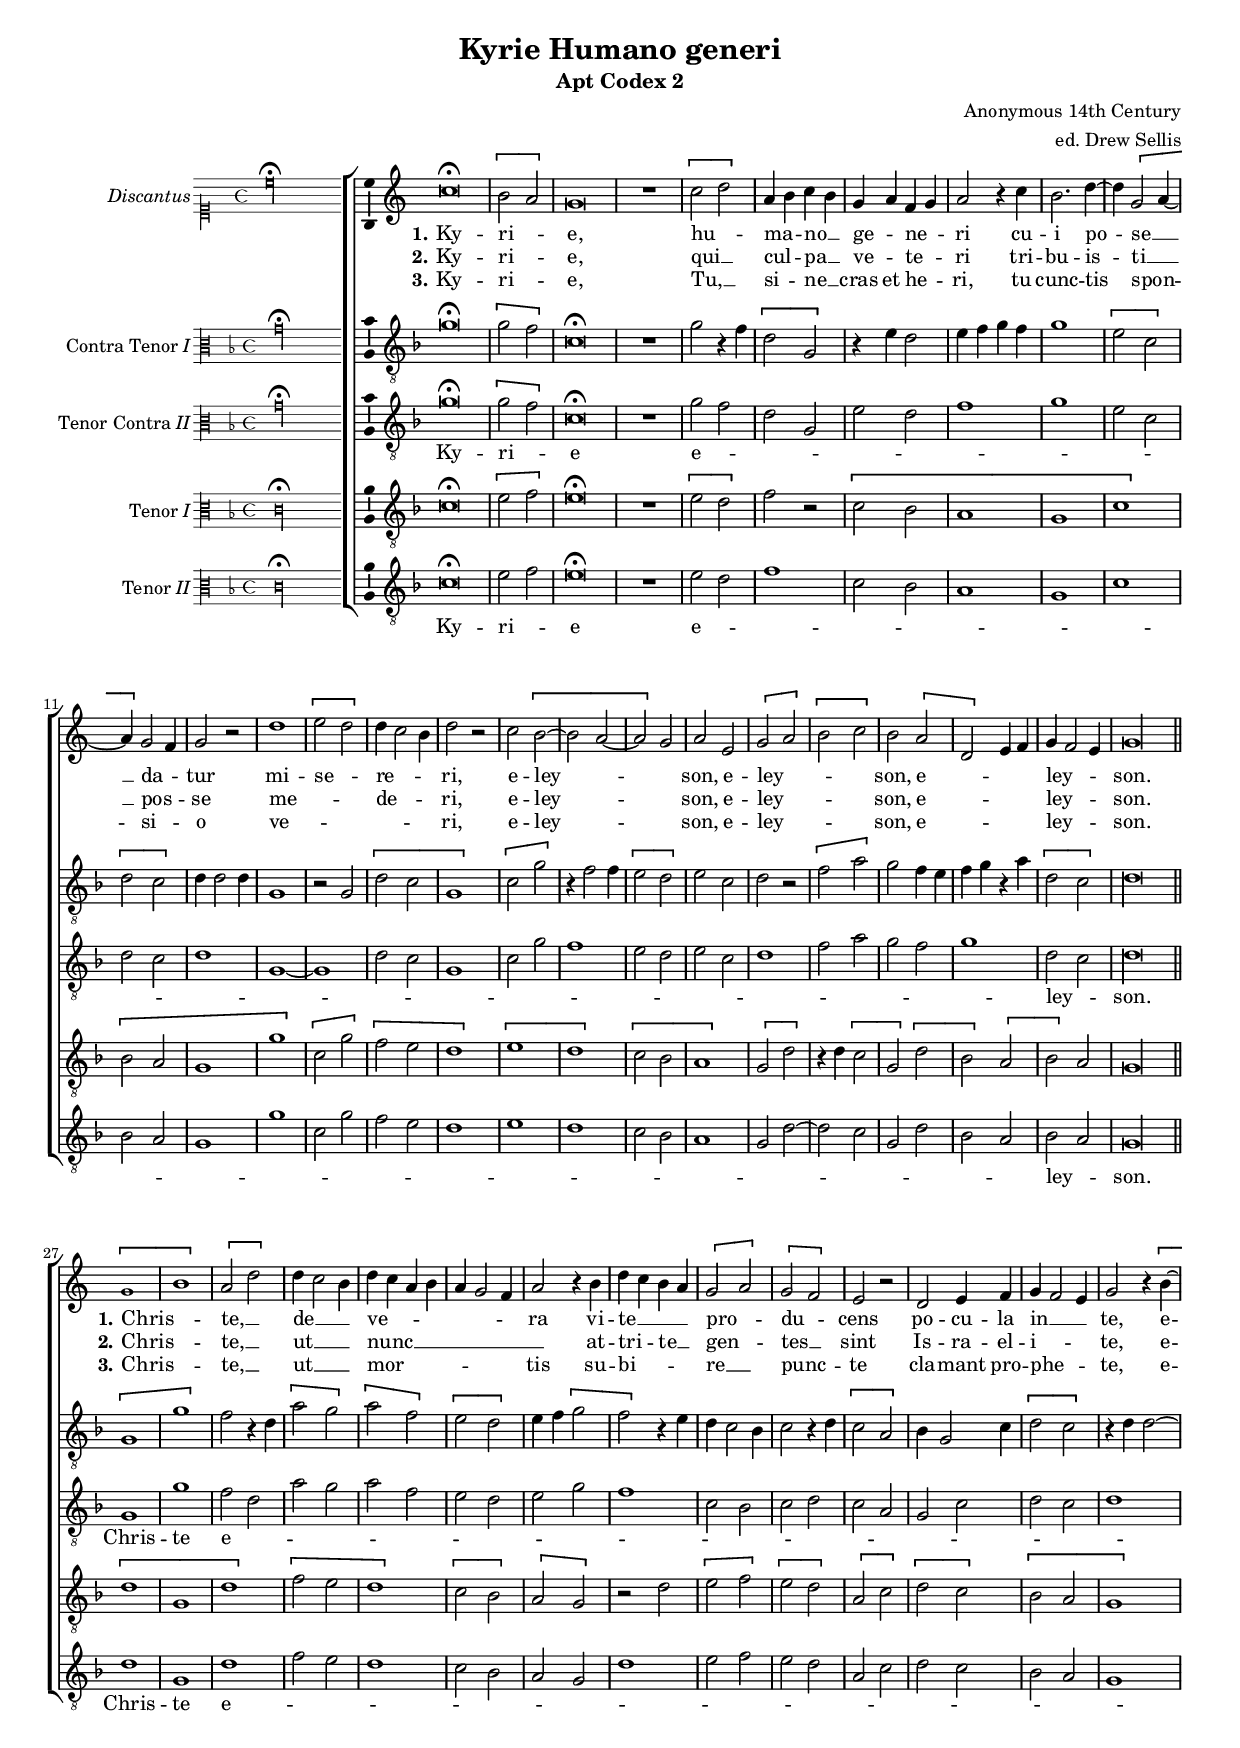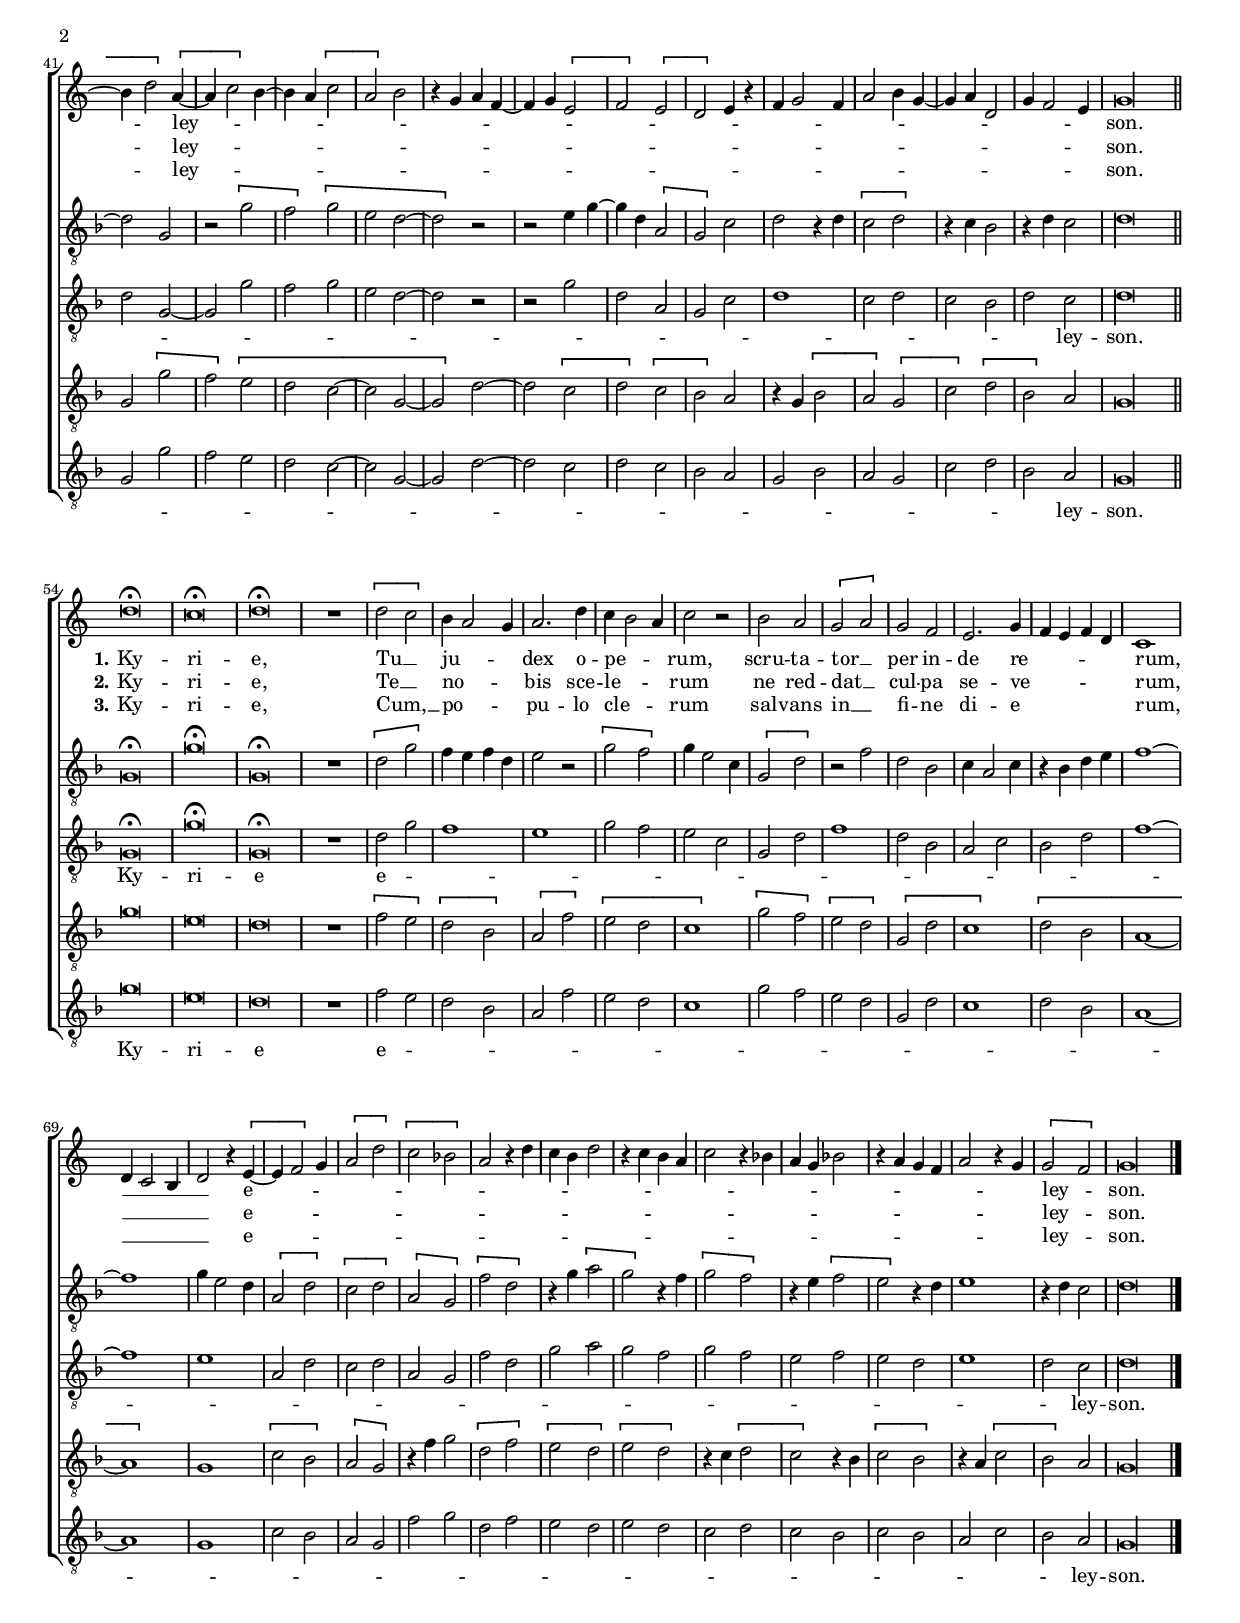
\version "2.24.4"

\header {
  title = "Kyrie Humano generi"
  subtitle = "Apt Codex 2"
  composer = "Anonymous 14th Century"
  arranger = "ed. Drew Sellis"
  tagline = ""
  pdftitle = "Kyrie humano generi apt 2"
}

\paper {
  % Add space for instrument names
  indent = 10\mm
  system-system-spacing =
    #'((basic-distance . 10) 
       (minimum-distance . 6)
       (padding . 3)
       (stretchability . 150)) % defaults: 12, 8, 1, 60
}


#(set-global-staff-size 16)

global = {
  \time 2/2
}

finalLong = {
  \override Staff.TimeSignature.stencil = ##f
  \time 8/2
}

finalBreve = {
  \override Staff.TimeSignature.stencil = ##f
  \time 4/2
}

small =
#(define-music-function (music) (ly:music?)
   #{
     \tweak font-size -2
     #music
   #})

ficta = { \once \set suggestAccidentals = ##t }

discNotes = \relative {
  \finalBreve
  c''\breve\fermata | \time 2/2
  \[b2 a\] | \finalBreve
  g\breve | \time 2/2
  R1 |
  \[c2 d\] |
  a4 b c b |
  g4 a f g |
  a2 r4 c |
  b2. d4~ |
  d4 \[g,2 a4~ |
  a4\] g2 f4 |
  g2 r |
  d'1 |
  \[e2 d\] |
  d4 c2 b4 |
  d2 r |
  c2 \[b~ |
  b2 a~ |
  a2\] g |
  a2 e |
  \[g2 a\] |
  \[b2 c\] |
  b2 \[a |
  d,2\] e4 f |
  g4 f2 e4 | \finalLong
  g\longa \bar "||" \time 2/2
  \[\small g1 |
  b1\] |
  \[a2 d\] |
  d4 c2 b4 |
  d4 c a b |
  a4 g2 f4 |
  a2 r4 b |
  d4 c b a |
  \[g2 a\] |
  \[g2 f\] |
  e2 r |
  d2 e4 f |
  g4 f2 e4 |
  g2 r4 \[b4~ |
  b4 d2\] \[a4~ |
  a4 c2\] b4~ |
  b4 a \[c2 |
  a2\] b |
  r4 g a f~ |
  f4 g \[e2 |
  f2\] \[e |
  d2\] e4 r |
  f4 g2 f4 |
  a2 b4 g~ |
  g4 a d,2 |
  g4 f2 e4 | \finalLong
  g\longa \bar "||" \break \finalBreve
  d'\breve\fermata |
  c\breve\fermata |
  d\breve\fermata | \time 2/2
  R1 |
  \[d2 c\] |
  b4 a2 g4 |
  a2. d4 |
  c4 b2 a4 |
  c2 r |
  b2 a |
  \[g2 a\] |
  g2 f |
  e2. g4 |
  f4 e f d |
  c1 |
  d4 c2 b4 |
  d2 r4 \[e~ |
  e4 f2\] g4 |
  \[a2 d\] | 
  \[c2 bes\] |
  a2 r4 d |
  c4 b d2 |
  r4 c b a |
  c2 r4 bes |
  a4 g bes2 |
  r4 a g f |
  a2 r4 g |
  \[g2 f\] | \finalLong
  g\longa
}
discWordsOne = \lyricmode { 
  \set stanza = "1."
  Ky -- ri -- _ e,
  hu -- _ ma -- _ no __ _ ge -- _ ne -- _ ri
  cu -- i po -- se __ _ da -- _ tur mi -- se -- _ re -- _ _ ri,
  e -- ley -- _ _ son, e -- ley -- _ _ _ son, e -- _ _ _ ley -- _ _ son.
  \set stanza = "1."
  Chris -- _ te, __ _
  de __ _ _ ve -- _ _ _ _ _ _ ra vi -- te __ _ _ _ 
  pro -- _ du -- _ cens po -- cu -- la in __ _ _ te,
  e -- _ ley -- \repeat unfold 26 { _ } son.
  \set stanza = "1."
  Ky -- ri -- e, 
  Tu __ _ ju -- _ _ dex o -- pe -- _ _ rum,
  scru -- ta -- tor __ _ per in -- de re -- _ _ _ _ rum, __ _ _ _ _ 
  e -- \repeat unfold 24 { _ } ley -- _ son.
}

discWordsTwo = \lyricmode { 
  \set stanza = "2."
  Ky -- ri -- _ e,
  qui __ _ cul -- _ pa __ _ ve -- _ te -- _ ri
  tri -- bu -- is -- ti __ _ pos -- _ se me -- _ _ de -- _ _ ri,
  e -- ley -- _ _ son, e -- ley -- _ _ _ son, e -- _ _ _ ley -- _ _ son.
  \set stanza = "2."
  Chris -- _ te, __ _
  ut __ _ _ nunc __ _ _ _ _ _ _ _ at -- tri -- _ te __ _
  gen -- _ tes __ _ sint Is -- ra -- el -- i -- _ _ te,
  e -- _ ley -- \repeat unfold 26 { _ } son.
  \set stanza = "2."
  Ky -- ri -- e,
  Te __ _ no -- _ _ bis sce -- le -- _ _ rum
  ne red -- dat __ _ cul -- pa se -- ve -- _ _ _ _ rum, __ _ _ _ _ 
  e -- \repeat unfold 24 { _ } ley -- _ son.
}

discWordsThree = \lyricmode { 
  \set stanza = "3."
  Ky -- ri -- _ e,
  Tu, __ _ si -- _ ne __ _ cras et he -- _ ri,
  tu cunc -- tis spon -- _ si -- _ o ve -- _ _ _ _ _ ri,
  e -- ley -- _ _ son, e -- ley -- _ _ _ son, e -- _ _ _ ley -- _ _ son.
  \set stanza = "3."
  Chris -- _ te, __ _
  ut __ _ _ mor -- _ _ _ _ _ _ tis su -- bi -- _ _ _ re __ _
  punc -- _ te cla -- mant pro -- phe -- _ _ te,
  e -- _ ley -- \repeat unfold 26 { _ } son.
  \set stanza = "3."
  Ky -- ri -- e,
  Cum, __ _ po -- _ _ pu -- lo cle -- _ _ rum
  sal -- vans in __ _ fi -- ne di -- e _ _ _ _ rum, __ _ _ _ _ 
  e -- \repeat unfold 24 { _ } ley -- _ son.
}

contraOneNotes = \relative { \clef "treble_8" \key f \major
  \finalBreve                            
  g'\breve\fermata |  \time 2/2
  \[g2 f\] | \finalBreve
  c\breve\fermata | \time 2/2
  R1 |
  g'2 r4 f |
  \[d2 g,\] |
  r4 e' d2 |
  e4 f g f |
  g1 |
  \[e2 c\] |
  \[d2 c\] |
  d4 2 4 |
  g,1 |
  r2 g |
  \[d'2 c |
  g1\] |
  \[c2 g'\] |
  r4 f2 4 |
  \[e2 d\] |
  e2 c |
  d2 r |
  \[f2 a\] |
  g2 f4 e |
  f4 g r a |
  \[d,2 c\] | \finalLong \time 2/2
  d\longa \bar "||"
  \[g,1 |
  g'1\] |
  f2 r4 d |
  \[a'2 g\] |
  \[a2 f\] |
  \[e2 d\] |
  e4 f \[g2 |
  f2\] r4 e |
  d4 c2 bes4 |
  c2 r4 d |
  \[c2 a\] |
  bes4 g2 c4 |
  \[d2 c\] |
  r4 d d2~ |
  d2 g, |
  r2 \[g'2 |
  f2\] \[g |
  e2 d~ |
  d2\] r2 |
  r2 e4 g~ |
  g4 d \[a2 |
  g2\] c |
  d2 r4 d |
  \[c2 d\] |
  r4 c bes2 |
  r4 d c2 | \finalLong
  d\longa \bar "||" \break \finalBreve
  g,\breve\fermata |
  g'\breve\fermata |
  g,\breve\fermata | \time 2/2
  R1 |
  \[d'2 g\] |
  f4 e f d |
  e2 r |
  \[g2 f\] |
  g4 e2 c4 |
  \[g2 d'\] |
  r2 f |
  d2 bes |
  c4 a2 c4 |
  r4 bes d e |
  f1~ |
  f1 |
  g4 e2 d4 |
  \[a2 d\] |
  \[c2 d\] |
  \[a2 g\] |
  \[f'2 d\] |
  r4 g \[a2 |
  g2\] r4 f |
  \[g2 f\] |
  r4 e \[f2 |
  e2\] r4 d |
  e1 |
  r4 d c2 | \finalLong
  d\longa \bar "|."
  
}

contraTwoNotes = \relative { \clef "treble_8" \key f \major
   \finalBreve
  g'\breve\fermata | \time 2/2
  \[g2 f\] | \finalBreve
  c\breve\fermata | \time 2/2
  R1 |
  g'2 f |
  d2 g, |
  e'2 d |
  f1 |
  g1 |
  e2 c |
  d2 c |
  d1 |
  g,1~ |
  g1 |
  d'2 c |
  g1 |
  c2 g'2 |
  f1 |
  e2 d |
  e2 c |
  d1 |
  f2 a |
  g2 f |
  g1 |
  d2 c | \finalLong
  d\longa \bar "||" \break
  g,1 |
  g'1 |
  f2 d2 |
  a'2 g |
  a2 f |
  e2 d |
  e2 g |
  f1 |
  c2 bes |
  c2 d |
  c2 a |
  g2 c |
  d2 c |
  d1 |
  d2 g,~ |
  g2 g'2 |
  f2 g |
  e2 d~ |
  d2 r |
  r2 g  |
  d2 a |
  g c |
  d1 |
  c2 d |
  c2 bes |
  d2 c | \finalLong
  d\longa \bar "||" \finalBreve
  g,\breve\fermata |
  g'\breve\fermata |
  g,\breve\fermata | \time 2/2
  R1 |
  d'2 g |
  f1 |
  e1 |
  g2 f |
  e2 c |
  g2 d' |
  f1 |
  d2 bes |
  a2 c |
  bes2 d |
  f1~ |
  f1 |
  e1 |
  a,2 d |
  c2 d |
  a2 g |
  f'2 d |
  g2 a |
  g2 f |
  g2 f |
  e2 f |
  e2 d |
  e1 |
  d2 c | \finalLong
  d\longa \bar "|."
}

contraTwoWords = \lyricmode {
  Ky -- ri -- _ e e -- \repeat unfold 39 { _ } ley -- _ son.
  Chris -- te e -- \repeat unfold 45 { _ } ley -- son.
  Ky -- ri -- e e -- \repeat unfold 46 { _ } ley -- son.
}

tenorOneNotes = \relative { \clef "treble_8" \key f \major
  \finalBreve
  c'\breve\fermata |  \time 2/2
  \[e2 f\] | \finalBreve
  e\breve\fermata | \time 2/2
  R1 |
  \[e2 d\] |
  f2 r |
  \[c2 bes |
  a1 |
  g1 |
  c1\] |
  \[bes2 a |
  g1 |
  g'1\] |
  \[c,2 g'\] |
  \[f2 e |
  d1\] |
  \[e1 |
  d1\] |
  \[c2 bes2 |
  a1\] |
  \[g2 d'2\] |
  r4 d \[c2 |
  g2\] \[d'2 |
  bes2\] \[a |
  bes2\] a | \finalLong
  g\longa \bar "||" \time 2/2
  \[d'1 |
  g,1 |
  d'1\] |
  \[f2 e |
  d1\] |
  \[c2 bes\] |
  \[a2 g\] |
  r2 d' |
  \[e2 f\] |
  \[e2 d\] |
  \[a2 c\] |
  \[d2 c\] |
  \[bes2 a |
  g1\] |
  g2 \[g' |
  f2\] \[e |
  d2 c~ |
  c2 g2~ |
  g2\] d'~ |
  d2 \[c |
  d2\] \[c |
  bes2\] a |
  r4 g \[bes2 |
  a\] \[g |
  c2\] \[d |
  bes2\] a | \finalLong
  g\longa \bar "||" \finalBreve
  g'\breve |
  e\breve |
  d\breve | \time 2/2
  R1 |
  \[f2 e\] |
  \[d2 bes\] |
  \[a2 f'\] |
  \[e2 d |
  c1\] |
  \[g'2 f\] |
  \[e2 d\] |
  \[g,2 d' |
  c1\] |
  \[d2 bes |
  a1~ |
  a1\] |
  g1 |
  \[c2 bes\] |
  \[a2 g\] |
  r4 f' g2 |
  \[d2 f\] |
  \[e2 d\] |
  \[e2 d\] |
  r4 c \[d2 |
  c2\]  r4 bes |
  \[c2 bes\] |
  r4 a \[c2 |
  bes2\] a | \finalLong
  g\longa \bar "|."
}

tenorTwoNotes = \relative { \clef "treble_8" \key f \major
  \finalBreve
  c'\breve\fermata |  \time 2/2
  e2 f | \finalBreve
  e\breve \fermata |
  R1 |
  e2 d |
  f1 |
  c2 bes |
  a1 |
  g1 |
  c1 |
  bes2 a |
  g1 |
  g'1 |
  c,2 g' |
  f2 e |
  d1 |
  e1 |
  d1 |
  c2 bes |
  a1 |
  g2 d'~ |
  d2 c |
  g2 d' |
  bes2 a |
  bes2 a | \finalLong
  g\longa \bar "||" \time 2/2
  d'1 |
  g,1 |
  d'1 |
  f2 e |
  d1 |
  c2 bes |
  a2 g |
  d'1 |
  e2 f |
  e2 d |
  a2 c |
  d2 c |
  bes2 a |
  g1 |
  g2 g'2 |
  f2 e |
  d2 c~ |
  c2 g~ |
  g2 d'2~ |
  d2 c |
  d2 c |
  bes2 a |
  g2 bes |
  a2 g |
  c2 d |
  bes2 a | \finalLong
  g\longa \bar "||" \break \finalBreve
  g'\breve |
  e\breve |
  d\breve |
  R1 |
  f2 e |
  d2 bes |
  a2 f' |
  e2 d |
  c1 |
  g'2 f |
  e2 d |
  g,2 d' |
  c1 |
  d2 bes |
  a1 ~ |
  a1 |
  g1 |
  c2 bes |
  a2 g |
  f'2 g |
  d2 f |
  e2 d |
  e2 d |
  c2 d |
  c2 bes |
  c2 bes |
  a2 c |
  bes2 a | \finalLong
  g\longa
}
tenorTwoWords = \lyricmode {
  Ky -- ri -- _ e e -- \repeat unfold 29 { _ } ley -- _ son.
  Chris -- te e -- \repeat unfold 39 { _ } ley -- son.
  Ky -- ri -- e e -- \repeat unfold 40 { _ } ley -- son.
}


\score {
  \new ChoirStaff <<
    \new Staff
    <<
      \new Voice = "discantus" <<
        \set Staff.instrumentName = \markup  \italic "Discantus"
        \override Staff.InstrumentName.self-alignment-X = #RIGHT
        \incipit { \clef "mensural-c1" c''\longa\fermata }
        \global
        \discNotes
      >>
      \new Lyrics \lyricsto "discantus"  \discWordsOne
      \new Lyrics \lyricsto "discantus"  \discWordsTwo
      \new Lyrics \lyricsto "discantus"  \discWordsThree
    >>
    \new Staff <<
      \new Voice = "contratenor" <<
        \set Staff.instrumentName = \markup { "Contra Tenor" \italic "I" }
        \override Staff.InstrumentName.self-alignment-X = #RIGHT
        \incipit { \clef "mensural-c3" \key f \major g'\longa\fermata }
        \global
        \contraOneNotes
      >>
    >>
    \new Staff <<
      \new Voice = "contratenor" <<
        \set Staff.instrumentName = \markup { "Tenor Contra" \italic "II" }
        \override Staff.InstrumentName.self-alignment-X = #RIGHT
        \incipit { \clef "mensural-c3" \key f \major g'\longa\fermata }
        \global
        \contraTwoNotes
      >>
      \new Lyrics \lyricsto "contratenor" \contraTwoWords
    >>
    \new Staff <<
      \new Voice = "tenor" <<
        \set Staff.instrumentName =  \markup { "Tenor" \italic "I" }
        \override Staff.InstrumentName.self-alignment-X = #RIGHT
        \incipit { \clef "mensural-c3" \key f \major c'\longa\fermata }
        \global
        \tenorOneNotes
      >>
    >>
    \new Staff <<
      \new Voice = "tenor" <<
        \set Staff.instrumentName =  \markup { "Tenor" \italic "II" }
        \override Staff.InstrumentName.self-alignment-X = #RIGHT
        \incipit { \clef "mensural-c3" \key f \major c'\longa\fermata }
        \global
        \tenorTwoNotes
      >>
      \new Lyrics \lyricsto "tenor" \tenorTwoWords
    >>
  >>
  \layout
  {
    indent = 5\cm
    incipit-width = 2.5\cm
    \context {
    \Voice
    \consists Ambitus_engraver
  }
  }
}